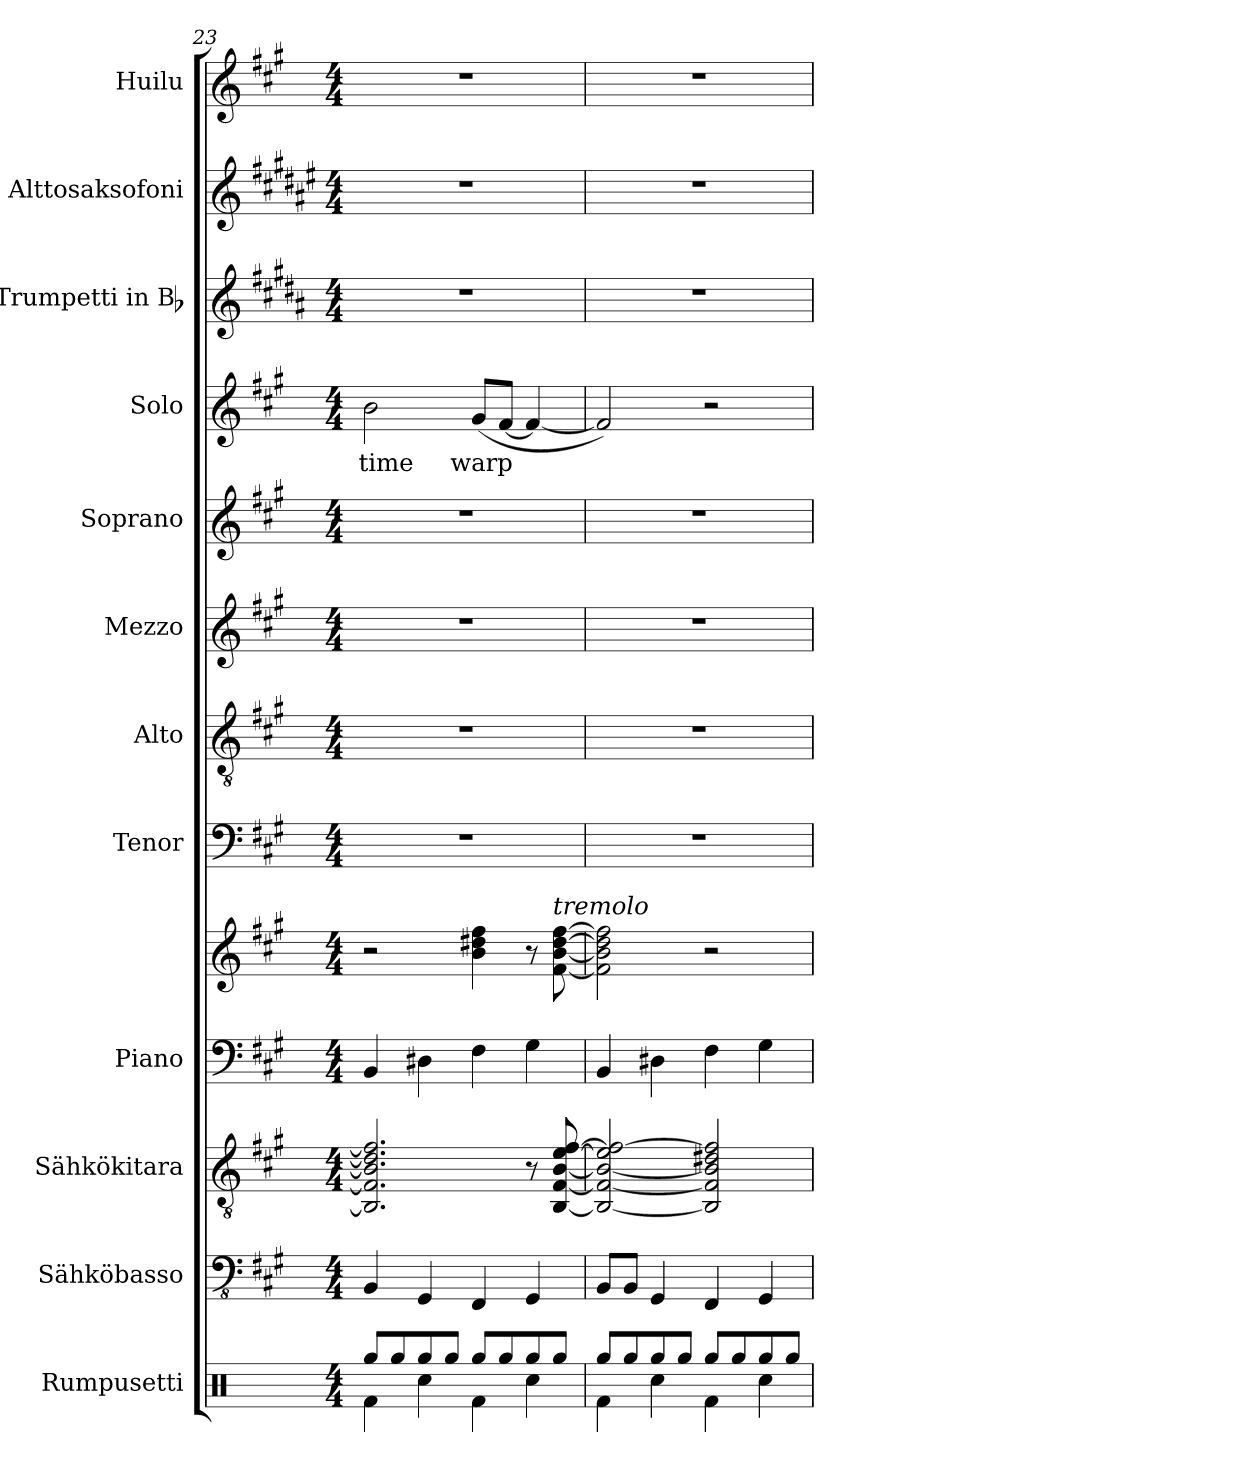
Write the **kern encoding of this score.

**kern	**kern	**kern	**kern	**kern	**kern	**kern	**kern	**kern	**kern	**text	**kern	**kern	**kern
*part12	*part11	*part10	*part9	*part9	*part8	*part7	*part6	*part5	*part4	*part4	*part3	*part2	*part1
*staff13	*staff12	*staff11	*staff10	*staff9	*staff8	*staff7	*staff6	*staff5	*staff4	*staff4	*staff3	*staff2	*staff1
*I"Rumpusetti	*I"Sähköbasso	*I"Sähkökitara	*I"Piano	*	*I"Tenor	*I"Alto	*I"Mezzo	*I"Soprano	*I"Solo	*	*I"Trumpetti in Bb	*I"Alttosaksofoni	*I"Huilu
*I'R. setti	*	*	*I'Pno.	*	*I'T.	*I'A.	*I'M.	*I'S.	*I'Solo	*	*I'Tpt. in Bb	*	*I'H.
*clefX	*clefFv4	*clefGv2	*clefF4	*clefG2	*clefF4	*clefGv2	*clefG2	*clefG2	*clefG2	*	*clefG2	*clefG2	*clefG2
*	*	*	*	*	*	*	*	*	*	*	*ITrd1c2	*ITrd5c9	*
*k[]	*k[f#c#g#]	*k[f#c#g#]	*k[f#c#g#]	*k[f#c#g#]	*k[f#c#g#]	*k[f#c#g#]	*k[f#c#g#]	*k[f#c#g#]	*k[f#c#g#]	*	*k[f#c#g#]	*k[f#c#g#]	*k[f#c#g#]
*M4/4	*M4/4	*M4/4	*M4/4	*M4/4	*M4/4	*M4/4	*M4/4	*M4/4	*M4/4	*	*M4/4	*M4/4	*M4/4
=23	=23	=23	=23	=23	=23	=23	=23	=23	=23	=23	=23	=23	=23
*^	*	*	*	*	*	*	*	*	*	*	*	*	*
!	!	!	!	!	!	!	!	!	!	!	!LO:LY:b	!	!	!
8Rgg/L	4Rf\	4BBB/	2.BB/] 2.F#/] 2.B/] 2.d#/] 2.f#/]	4BB/	2r	1r	1r	1r	1r	2b\	time	1r	1r	1r
8Rgg/	.	.	.	.	.	.	.	.	.	.	.	.	.	.
8Rgg/	4Rcc\	4GGG#/	.	4D#X\	.	.	.	.	.	.	.	.	.	.
8Rgg/J	.	.	.	.	.	.	.	.	.	.	.	.	.	.
!	!	!	!	!	!	!	!	!	!	!	!LO:LY:b	!	!	!
8Rgg/L	4Rf\	4FFF#/	.	4F#\	4b\ 4dd#X\ 4ff#\	.	.	.	.	(8g#/L	warp	.	.	.
8Rgg/	.	.	.	.	.	.	.	.	.	[8f#/J	.	.	.	.
8Rgg/	4Rcc\	4GGG#/	8r	4G#\	8r	.	.	.	.	4f#/_	.	.	.	.
!	!	!	!	!	!LO:TX:a:i:t=tremolo	!	!	!	!	!	!	!	!	!
8Rgg/J	.	.	[8BB/ [8F#/ [8B/ [8e/ [8f#/	.	[8f#\ [8b\ [8dd#\ [8ff#\	.	.	.	.	.	.	.	.	.
=24	=24	=24	=24	=24	=24	=24	=24	=24	=24	=24	=24	=24	=24	=24
8Rgg/L	4Rf\	8BBB/L	2BB/_ 2F#/_ 2B/_ 2e/] 2f#/_	4BB/	2f#\] 2b\] 2dd#\] 2ff#\]	1r	1r	1r	1r	2f#/])	.	1r	1r	1r
8Rgg/	.	8BBB/J	.	.	.	.	.	.	.	.	.	.	.	.
8Rgg/	4Rcc\	4GGG#/	.	4D#X\	.	.	.	.	.	.	.	.	.	.
8Rgg/J	.	.	.	.	.	.	.	.	.	.	.	.	.	.
8Rgg/L	4Rf\	4FFF#/	2BB/] 2F#/] 2B/] 2d#X/ 2f#/]	4F#\	2r	.	.	.	.	2r	.	.	.	.
8Rgg/	.	.	.	.	.	.	.	.	.	.	.	.	.	.
8Rgg/	4Rcc\	4GGG#/	.	4G#\	.	.	.	.	.	.	.	.	.	.
8Rgg/J	.	.	.	.	.	.	.	.	.	.	.	.	.	.
*v	*v	*	*	*	*	*	*	*	*	*	*	*	*	*
=	=	=	=	=	=	=	=	=	=	=	=	=	=
*-	*-	*-	*-	*-	*-	*-	*-	*-	*-	*-	*-	*-	*-
